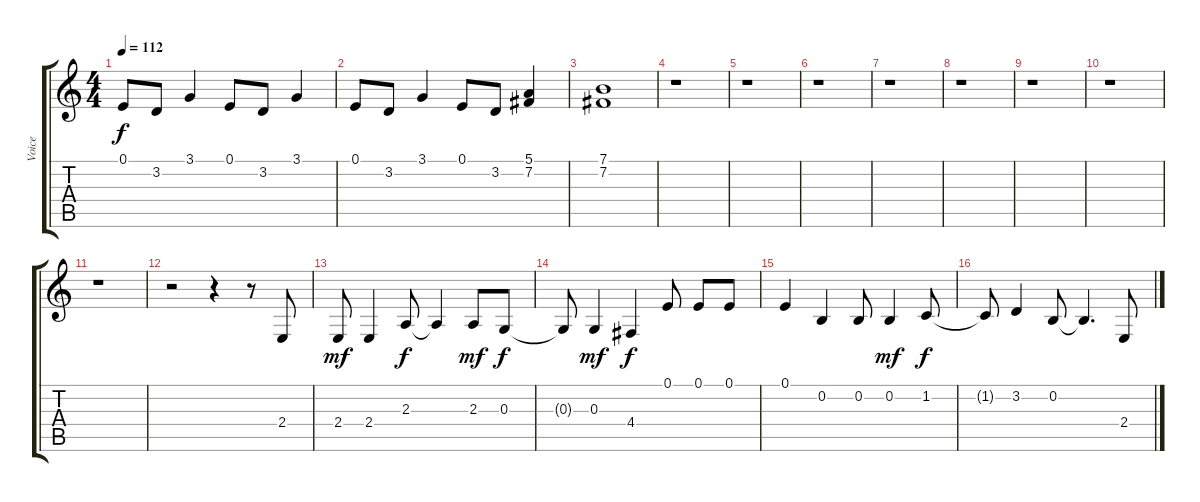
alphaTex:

\track ("Voice" "Voice") {instrument lead6voice}
\staff {score tabs}
\tuning (E4 B3 G3 D3 A2 E2) {hide}
\ts (4 4)
\tempo 112
\clef g2
\ks c
0.1.8{dy f} 3.2.8 3.1.4 0.1.8 3.2.8 3.1.4 |
0.1.8 3.2.8 3.1.4 0.1.8 3.2.8 (5.1 7.2).4 |
(7.1 7.2).1 |
r.1 |
r.1 |
r.1 |
r.1 |
r.1 |
r.1 |
r.1 |
r.1 |
r.2 r.4 r.8 2.4.8 |
2.4.8{dy mf} 2.4.4 2.3.8{dy f} 2.3{t}.4 2.3.8{dy mf} 0.3.8{dy f} |
0.3{t}.8 0.3.4{dy mf} 4.4.4{dy f} 0.1.8 0.1.8 0.1.8 |
0.1.4 0.2.4 0.2.8 0.2.4{dy mf} 1.2.8{dy f} |
1.2{t}.8 3.2.4 0.2.8 0.2{t}.4{d} 2.4.8
